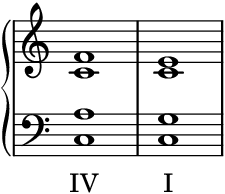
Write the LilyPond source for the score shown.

\version "2.16.2" % absolutely necessary!

% use this to crop output page size to match the snippet
#(ly:set-option 'preview #t)

%%%%%%%%%%%%%%%%%%%%%%%%%%
% here goes the snippet: %
%%%%%%%%%%%%%%%%%%%%%%%%%%
\new PianoStaff 
<<
  \new Staff \relative c' {
    \override Staff.TimeSignature #'stencil = ##f 
    \clef treble <c f>1
    <c e>1
  }
  \new Staff \relative c {
    \override Staff.TimeSignature #'stencil = ##f 
    \clef bass <c a'>1 
    <c g'>
  }
  \addlyrics {
    IV I
  }
>>
